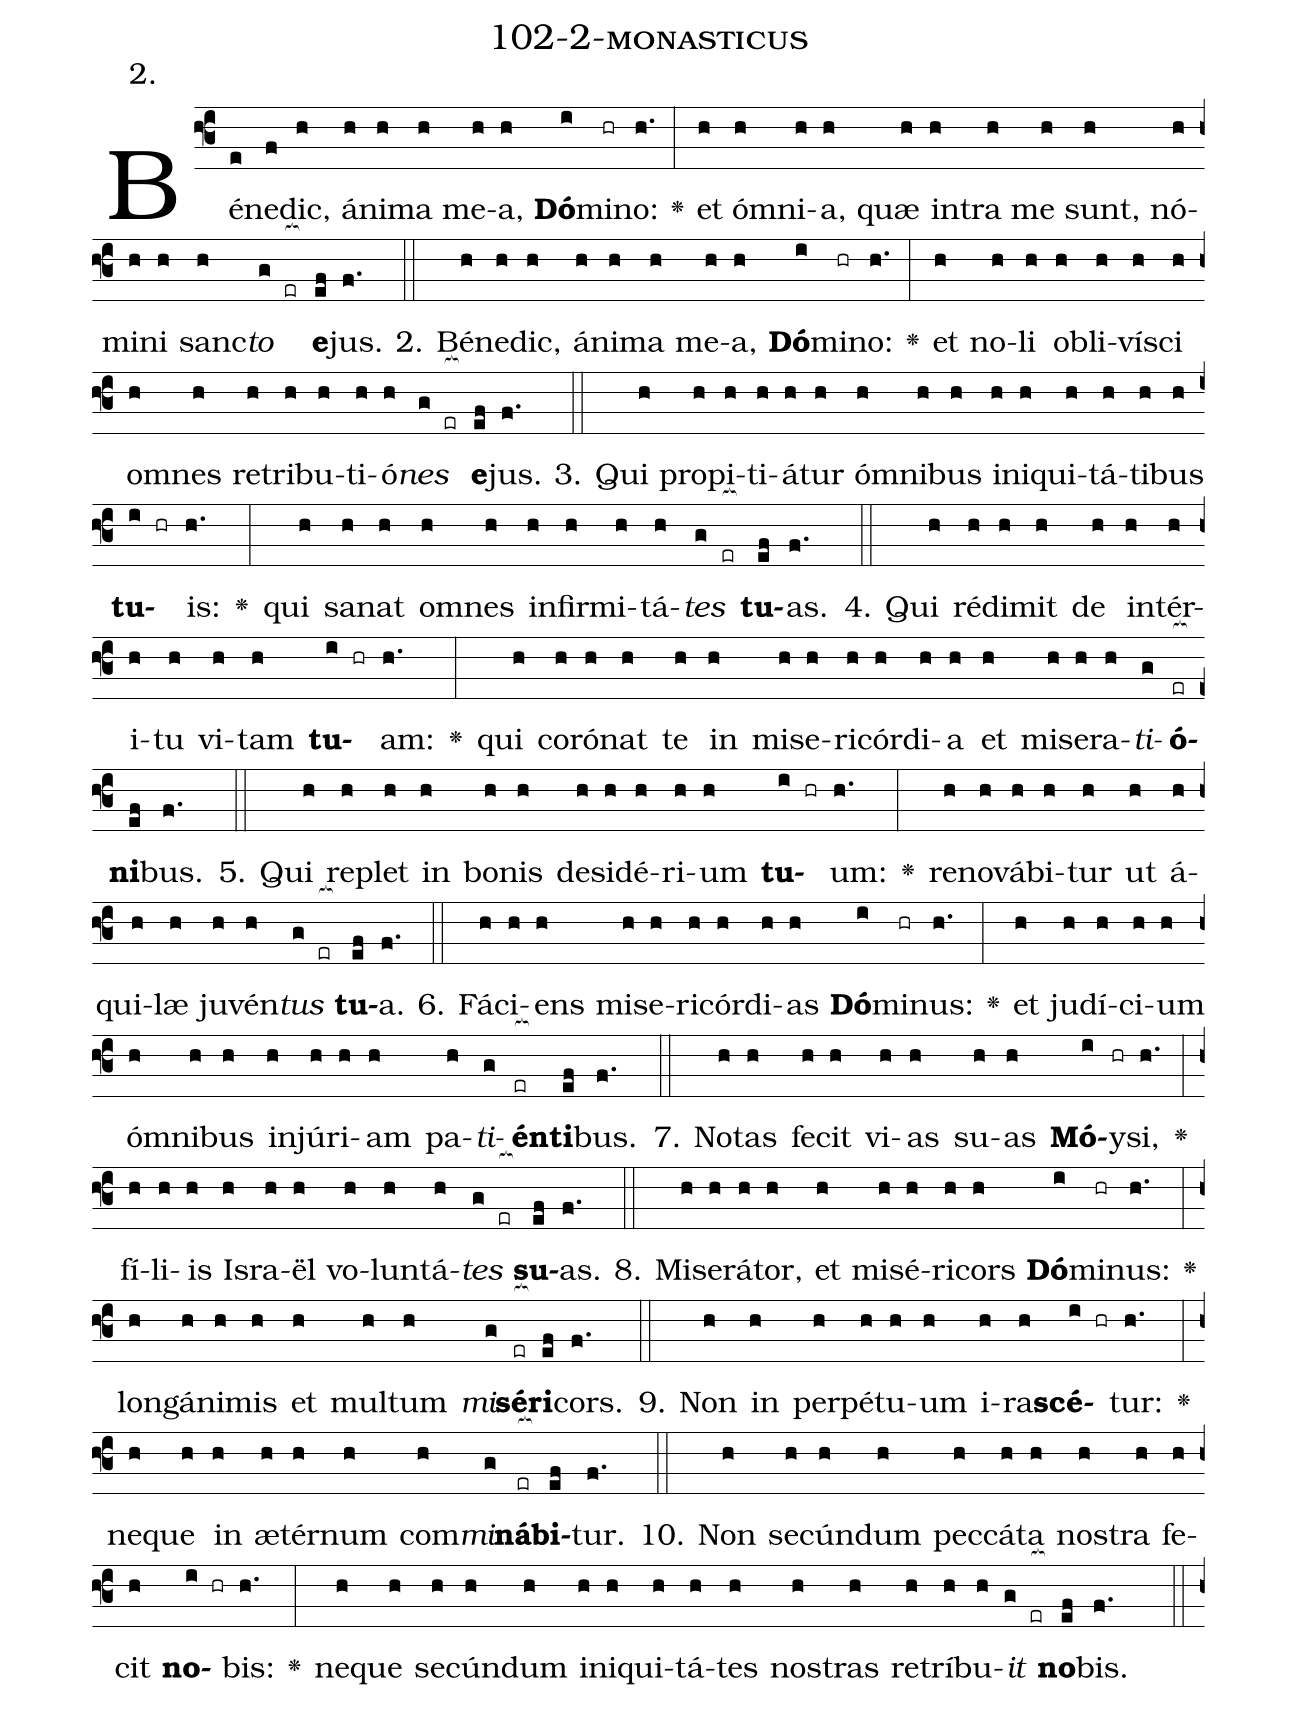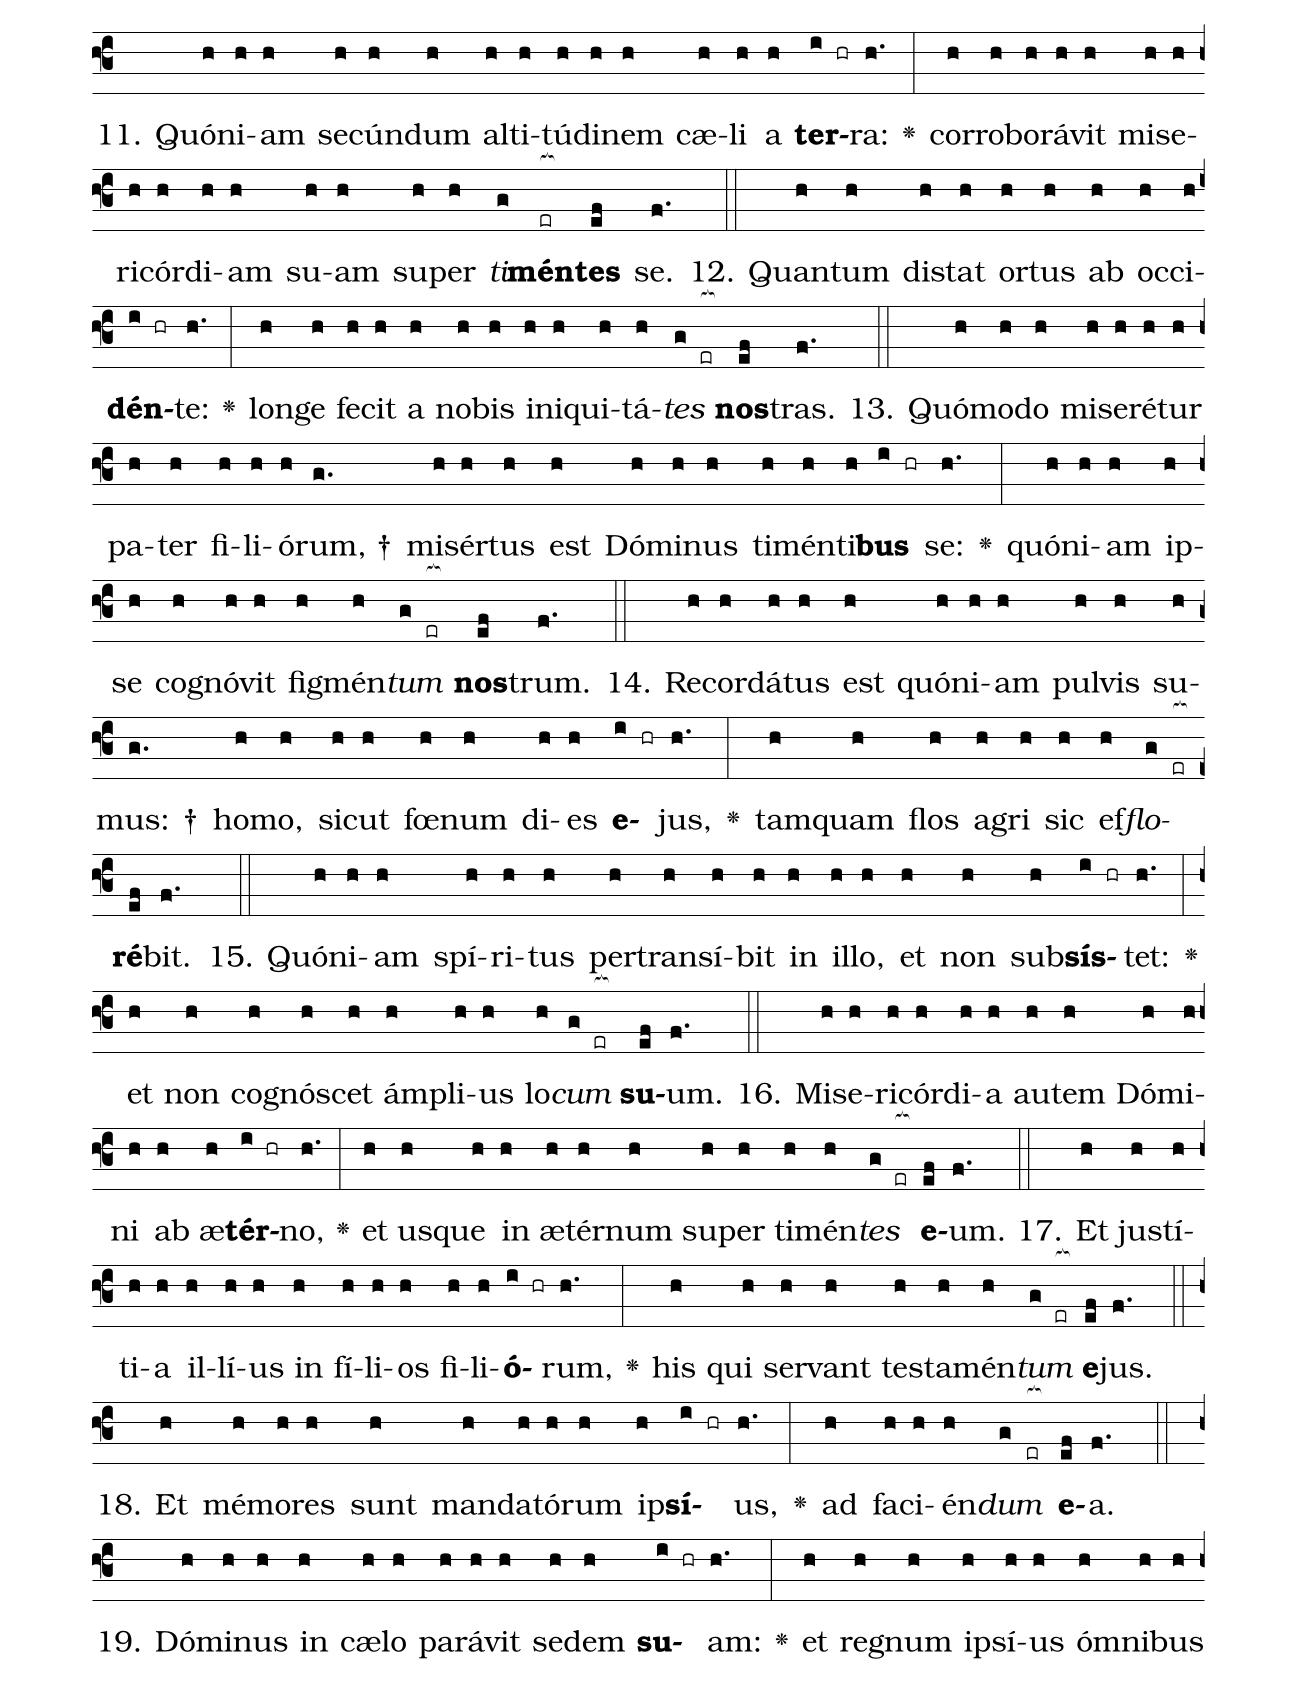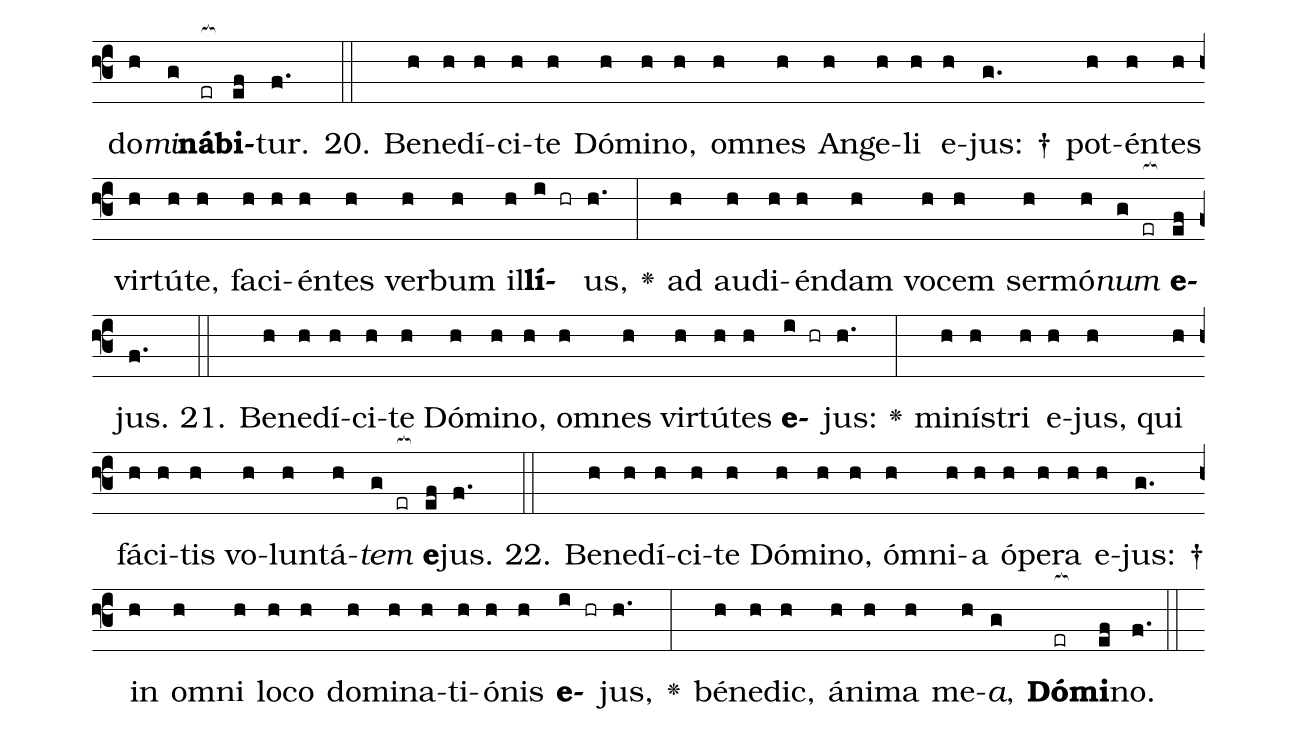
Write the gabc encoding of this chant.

name: 102-2-monasticus;
annotation: 2.;
%%
(f3)Bé(e)ne(f)dic,(h) á(h)ni(h)ma(h) me(h)a,(h) <b>Dó</b>(i)mi(hr)no:(h.) <v>\greheightstar</v>(:) et(h) óm(h)ni(h)a,(h) quæ(h) in(h)tra(h) me(h) sunt,(h) nó(h)mi(h)ni(h) sanc(h)<i>to</i>(g er[ocb:1{]) <b>e</b>(ef[ocb:0}])jus.(f.) (::)
2. Bé(h)ne(h)dic,(h) á(h)ni(h)ma(h) me(h)a,(h) <b>Dó</b>(i)mi(hr)no:(h.) <v>\greheightstar</v>(:) et(h) no(h)li(h) ob(h)li(h)ví(h)sci(h) om(h)nes(h) re(h)tri(h)bu(h)ti(h)ó(h)<i>nes</i>(g er[ocb:1{]) <b>e</b>(ef[ocb:0}])jus.(f.) (::)
3. Qui(h) pro(h)pi(h)ti(h)á(h)tur(h) óm(h)ni(h)bus(h) in(h)i(h)qui(h)tá(h)ti(h)bus(h) <b>tu</b>(i hr)is:(h.) <v>\greheightstar</v>(:) qui(h) sa(h)nat(h) om(h)nes(h) in(h)fir(h)mi(h)tá(h)<i>tes</i>(g er[ocb:1{]) <b>tu</b>(ef[ocb:0}])as.(f.) (::)
4. Qui(h) réd(h)i(h)mit(h) de(h) in(h)tér(h)i(h)tu(h) vi(h)tam(h) <b>tu</b>(i hr)am:(h.) <v>\greheightstar</v>(:) qui(h) co(h)ró(h)nat(h) te(h) in(h) mi(h)se(h)ri(h)cór(h)di(h)a(h) et(h) mi(h)se(h)ra(h)<i>ti</i>(g)<b>ó</b>(er[ocb:1{])<b>ni</b>(ef[ocb:0}])bus.(f.) (::)
5. Qui(h) re(h)plet(h) in(h) bo(h)nis(h) de(h)si(h)dé(h)ri(h)um(h) <b>tu</b>(i hr)um:(h.) <v>\greheightstar</v>(:) re(h)no(h)vá(h)bi(h)tur(h) ut(h) á(h)qui(h)læ(h) ju(h)vén(h)<i>tus</i>(g er[ocb:1{]) <b>tu</b>(ef[ocb:0}])a.(f.) (::)
6. Fá(h)ci(h)ens(h) mi(h)se(h)ri(h)cór(h)di(h)as(h) <b>Dó</b>(i)mi(hr)nus:(h.) <v>\greheightstar</v>(:) et(h) ju(h)dí(h)ci(h)um(h) óm(h)ni(h)bus(h) in(h)jú(h)ri(h)am(h) pa(h)<i>ti</i>(g)<b>én</b>(er[ocb:1{])<b>ti</b>(ef[ocb:0}])bus.(f.) (::)
7. No(h)tas(h) fe(h)cit(h) vi(h)as(h) su(h)as(h) <b>Mó</b>(i)y(hr)si,(h.) <v>\greheightstar</v>(:) fí(h)li(h)is(h) Is(h)ra(h)ël(h) vo(h)lun(h)tá(h)<i>tes</i>(g er[ocb:1{]) <b>su</b>(ef[ocb:0}])as.(f.) (::)
8. Mi(h)se(h)rá(h)tor,(h) et(h) mi(h)sé(h)ri(h)cors(h) <b>Dó</b>(i)mi(hr)nus:(h.) <v>\greheightstar</v>(:) long(h)á(h)ni(h)mis(h) et(h) mul(h)tum(h) <i>mi</i>(g)<b>sé</b>(er[ocb:1{])<b>ri</b>(ef[ocb:0}])cors.(f.) (::)
9. Non(h) in(h) per(h)pé(h)tu(h)um(h) i(h)ra(h)<b>scé</b>(i hr)tur:(h.) <v>\greheightstar</v>(:) ne(h)que(h) in(h) æ(h)tér(h)num(h) com(h)<i>mi</i>(g)<b>ná</b>(er[ocb:1{])<b>bi</b>(ef[ocb:0}])tur.(f.) (::)
10. Non(h) se(h)cún(h)dum(h) pec(h)cá(h)ta(h) nos(h)tra(h) fe(h)cit(h) <b>no</b>(i hr)bis:(h.) <v>\greheightstar</v>(:) ne(h)que(h) se(h)cún(h)dum(h) in(h)i(h)qui(h)tá(h)tes(h) nos(h)tras(h) re(h)trí(h)bu(h)<i>it</i>(g er[ocb:1{]) <b>no</b>(ef[ocb:0}])bis.(f.) (::)
11. Quón(h)i(h)am(h) se(h)cún(h)dum(h) al(h)ti(h)tú(h)di(h)nem(h) cæ(h)li(h) a(h) <b>ter</b>(i hr)ra:(h.) <v>\greheightstar</v>(:) cor(h)ro(h)bo(h)rá(h)vit(h) mi(h)se(h)ri(h)cór(h)di(h)am(h) su(h)am(h) su(h)per(h) <i>ti</i>(g)<b>mén</b>(er[ocb:1{])<b>tes</b>(ef[ocb:0}]) se.(f.) (::)
12. Quan(h)tum(h) di(h)stat(h) or(h)tus(h) ab(h) oc(h)ci(h)<b>dén</b>(i hr)te:(h.) <v>\greheightstar</v>(:) lon(h)ge(h) fe(h)cit(h) a(h) no(h)bis(h) in(h)i(h)qui(h)tá(h)<i>tes</i>(g er[ocb:1{]) <b>nos</b>(ef[ocb:0}])tras.(f.) (::)
13. Quó(h)mo(h)do(h) mi(h)se(h)ré(h)tur(h) pa(h)ter(h) fi(h)li(h)ó(h)rum, †(g.) mi(h)sér(h)tus(h) est(h) Dó(h)mi(h)nus(h) ti(h)mén(h)ti(h)<b>bus</b>(i hr) se:(h.) <v>\greheightstar</v>(:) quón(h)i(h)am(h) ip(h)se(h) co(h)gnó(h)vit(h) fig(h)mén(h)<i>tum</i>(g er[ocb:1{]) <b>nos</b>(ef[ocb:0}])trum.(f.) (::)
14. Re(h)cor(h)dá(h)tus(h) est(h) quón(h)i(h)am(h) pul(h)vis(h) su(h)mus: †(g.) ho(h)mo,(h) sic(h)ut(h) fœ(h)num(h) di(h)es(h) <b>e</b>(i hr)jus,(h.) <v>\greheightstar</v>(:) tam(h)quam(h) flos(h) a(h)gri(h) sic(h) ef(h)<i>flo</i>(g er[ocb:1{])<b>ré</b>(ef[ocb:0}])bit.(f.) (::)
15. Quón(h)i(h)am(h) spí(h)ri(h)tus(h) per(h)trans(h)í(h)bit(h) in(h) il(h)lo,(h) et(h) non(h) sub(h)<b>sís</b>(i hr)tet:(h.) <v>\greheightstar</v>(:) et(h) non(h) co(h)gnó(h)scet(h) ám(h)pli(h)us(h) lo(h)<i>cum</i>(g er[ocb:1{]) <b>su</b>(ef[ocb:0}])um.(f.) (::)
16. Mi(h)se(h)ri(h)cór(h)di(h)a(h) au(h)tem(h) Dó(h)mi(h)ni(h) ab(h) æ(h)<b>tér</b>(i hr)no,(h.) <v>\greheightstar</v>(:) et(h) us(h)que(h) in(h) æ(h)tér(h)num(h) su(h)per(h) ti(h)mén(h)<i>tes</i>(g er[ocb:1{]) <b>e</b>(ef[ocb:0}])um.(f.) (::)
17. Et(h) jus(h)tí(h)ti(h)a(h) il(h)lí(h)us(h) in(h) fí(h)li(h)os(h) fi(h)li(h)<b>ó</b>(i hr)rum,(h.) <v>\greheightstar</v>(:) his(h) qui(h) ser(h)vant(h) tes(h)ta(h)mén(h)<i>tum</i>(g er[ocb:1{]) <b>e</b>(ef[ocb:0}])jus.(f.) (::)
18. Et(h) mé(h)mo(h)res(h) sunt(h) man(h)da(h)tó(h)rum(h) ip(h)<b>sí</b>(i hr)us,(h.) <v>\greheightstar</v>(:) ad(h) fa(h)ci(h)én(h)<i>dum</i>(g er[ocb:1{]) <b>e</b>(ef[ocb:0}])a.(f.) (::)
19. Dó(h)mi(h)nus(h) in(h) cæ(h)lo(h) pa(h)rá(h)vit(h) se(h)dem(h) <b>su</b>(i hr)am:(h.) <v>\greheightstar</v>(:) et(h) re(h)gnum(h) ip(h)sí(h)us(h) óm(h)ni(h)bus(h) do(h)<i>mi</i>(g)<b>ná</b>(er[ocb:1{])<b>bi</b>(ef[ocb:0}])tur.(f.) (::)
20. Be(h)ne(h)dí(h)ci(h)te(h) Dó(h)mi(h)no,(h) om(h)nes(h) An(h)ge(h)li(h) e(h)jus: †(g.) pot(h)én(h)tes(h) vir(h)tú(h)te,(h) fa(h)ci(h)én(h)tes(h) ver(h)bum(h) il(h)<b>lí</b>(i hr)us,(h.) <v>\greheightstar</v>(:) ad(h) au(h)di(h)én(h)dam(h) vo(h)cem(h) ser(h)mó(h)<i>num</i>(g er[ocb:1{]) <b>e</b>(ef[ocb:0}])jus.(f.) (::)
21. Be(h)ne(h)dí(h)ci(h)te(h) Dó(h)mi(h)no,(h) om(h)nes(h) vir(h)tú(h)tes(h) <b>e</b>(i hr)jus:(h.) <v>\greheightstar</v>(:) mi(h)nís(h)tri(h) e(h)jus,(h) qui(h) fá(h)ci(h)tis(h) vo(h)lun(h)tá(h)<i>tem</i>(g er[ocb:1{]) <b>e</b>(ef[ocb:0}])jus.(f.) (::)
22. Be(h)ne(h)dí(h)ci(h)te(h) Dó(h)mi(h)no,(h) óm(h)ni(h)a(h) ó(h)pe(h)ra(h) e(h)jus: †(g.) in(h) om(h)ni(h) lo(h)co(h) do(h)mi(h)na(h)ti(h)ó(h)nis(h) <b>e</b>(i hr)jus,(h.) <v>\greheightstar</v>(:) bé(h)ne(h)dic,(h) á(h)ni(h)ma(h) me(h)<i>a</i>,(g) <b>Dó</b>(er[ocb:1{])<b>mi</b>(ef[ocb:0}])no.(f.) (::)
